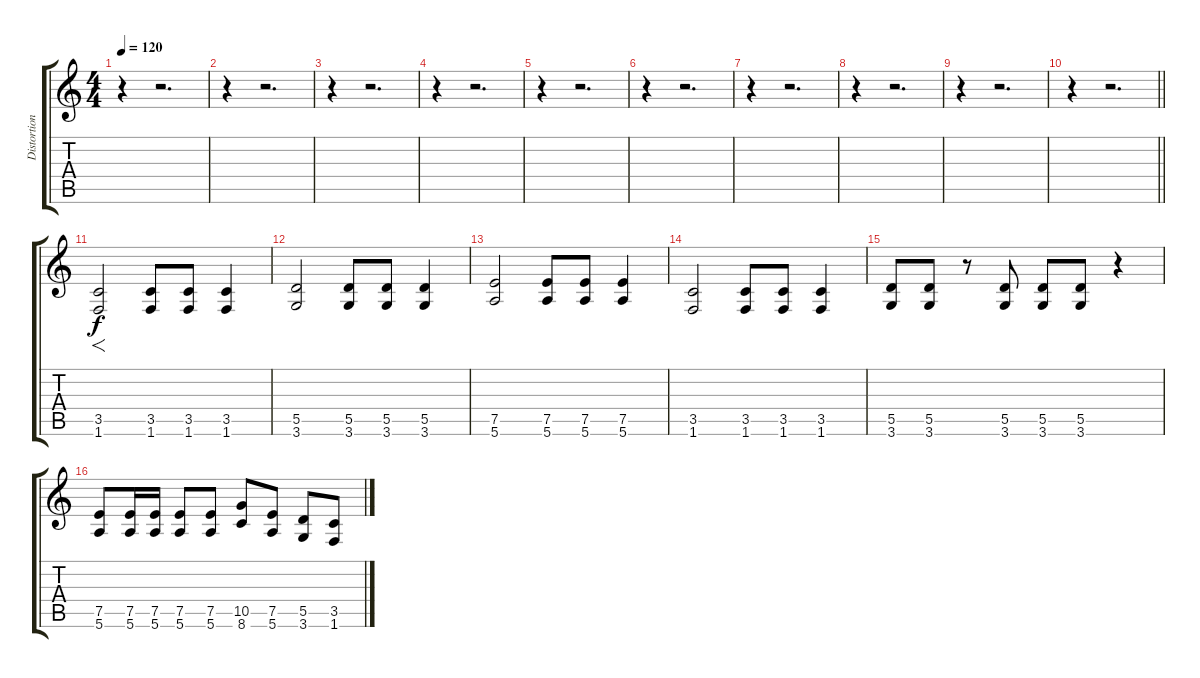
\track ("Distortion guitar" "Distortion") {instrument distortionguitar}
\staff {score tabs}
\tuning (E4 B3 G3 D3 A2 E2) {hide}
\ts (4 4)
\tempo 120
\clef g2
\ks c
r.4{dy f} r.2{d} |
r.4 r.2{d} |
r.4 r.2{d} |
r.4 r.2{d} |
r.4 r.2{d} |
r.4 r.2{d} |
r.4 r.2{d} |
r.4 r.2{d} |
r.4 r.2{d} |
\barLineRight lightlight
r.4 r.2{d} |
(3.5 1.6).2{f} (3.5 1.6).8 (3.5 1.6).8 (3.5 1.6).4 |
(5.5 3.6).2 (5.5 3.6).8 (5.5 3.6).8 (5.5 3.6).4 |
(7.5 5.6).2 (7.5 5.6).8 (7.5 5.6).8 (7.5 5.6).4 |
(3.5 1.6).2 (3.5 1.6).8 (3.5 1.6).8 (3.5 1.6).4 |
(5.5 3.6).8 (5.5 3.6).8 r.8 (5.5 3.6).8 (5.5 3.6).8 (5.5 3.6).8 r.4 |
(7.5 5.6).8 (7.5 5.6).16 (7.5 5.6).16 (7.5 5.6).8 (7.5 5.6).8 (10.5 8.6).8 (7.5 5.6).8 (5.5 3.6).8 (3.5 1.6).8
